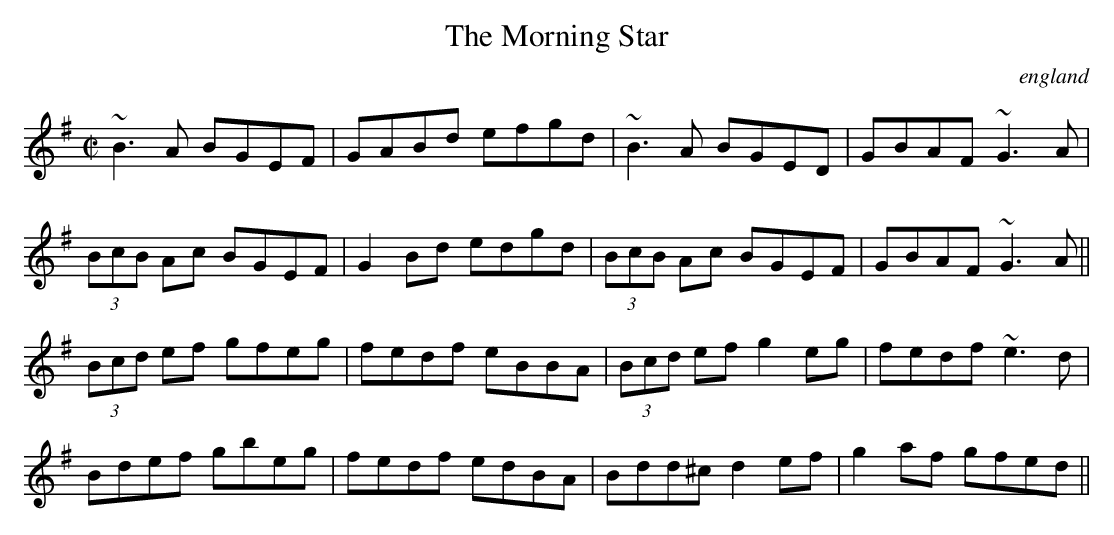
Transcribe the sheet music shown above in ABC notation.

X:1
T:Morning Star, The
O:england
M:C|
K:G
~B3A BGEF|GABd efgd|~B3A BGED|GBAF ~G3A|
(3BcB Ac BGEF|G2Bd edgd|(3BcB Ac BGEF|GBAF ~G3A||
(3Bcd ef gfeg|fedf eBBA|(3Bcd ef g2eg|fedf ~e3d|
Bdef gbeg|fedf edBA|Bdd^c d2ef|g2af gfed||
